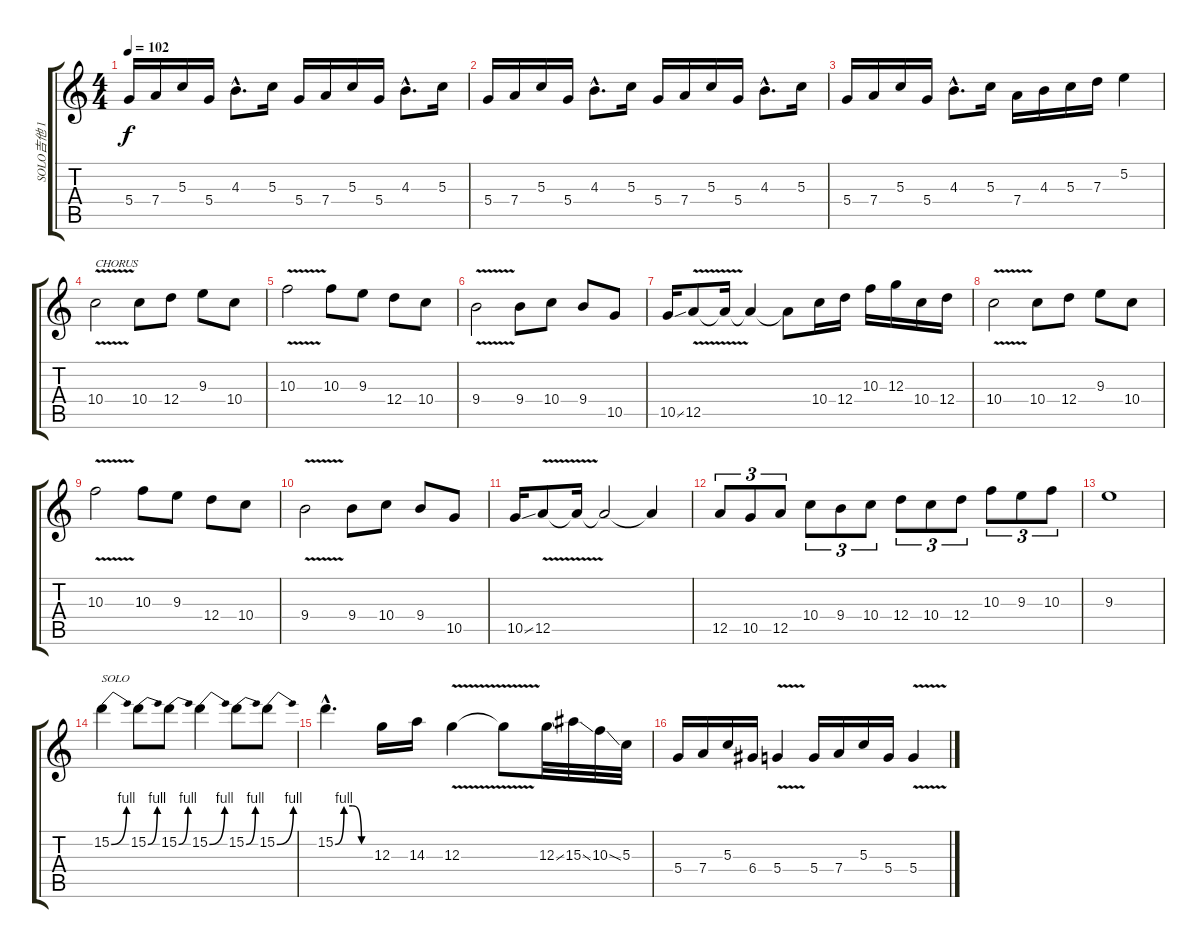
\track ("SOLO吉他 1" "SOLO吉他 1") {instrument distortionguitar}
\staff {score tabs}
\tuning (E4 B3 G3 D3 A2 E2) {hide}
\ts (4 4)
\tempo 102
\clef g2
\ks c
5.4.16{dy f} 7.4.16 5.3.16 5.4.16 4.3{hac}.8{d} 5.3.16 5.4.16 7.4.16 5.3.16 5.4.16 4.3{hac}.8{d} 5.3.16 |
5.4.16 7.4.16 5.3.16 5.4.16 4.3{hac}.8{d} 5.3.16 5.4.16 7.4.16 5.3.16 5.4.16 4.3{hac}.8{d} 5.3.16 |
5.4.16 7.4.16 5.3.16 5.4.16 4.3{hac}.8{d} 5.3.16 7.4.16 4.3.16 5.3.16 7.3.16 5.2.4 |
10.4{v}.2{txt "CHORUS"} 10.4.8 12.4.8 9.3.8 10.4.8 |
10.3{v}.2{volume 14} 10.3.8 9.3.8 12.4.8 10.4.8 |
9.4{v}.2{volume 10} 9.4.8 10.4.8 9.4.8 10.5.8 |
10.5{ss}.16 12.5{v}.8 12.5{t}.16 12.5{t}.4 12.5{t}.8 10.4.16{volume 14} 12.4.16 10.3.16 12.3.16 10.4.16 12.4.16 |
10.4{v}.2{volume 10} 10.4.8 12.4.8 9.3.8 10.4.8 |
10.3{v}.2{volume 14} 10.3.8 9.3.8 12.4.8 10.4.8 |
9.4{v}.2{volume 10} 9.4.8 10.4.8 9.4.8 10.5.8 |
10.5{ss}.16 12.5{v}.8 12.5{t}.16 12.5{t}.2 12.5{t}.4 |
12.5.8{tu (3 2)} 10.5.8{tu (3 2)} 12.5.8{tu (3 2)} 10.4.8{tu (3 2)} 9.4.8{tu (3 2)} 10.4.8{tu (3 2)} 12.4.8{tu (3 2)} 10.4.8{tu (3 2)} 12.4.8{tu (3 2)} 10.3.8{tu (3 2)} 9.3.8{tu (3 2)} 10.3.8{tu (3 2)} |
9.3.1 |
15.2{be (bend 0 0 60 4)}.4{txt "SOLO" volume 16} 15.2{be (bend 0 0 60 4)}.8 15.2{be (bend 0 0 60 4)}.8 15.2{be (bend 0 0 60 4)}.4 15.2{be (bend 0 0 60 4)}.8 15.2{be (bend 0 0 60 4)}.8 |
15.2{be (custom 0 0 15 4 30 4 45 0 60 0) hac}.4{d} 12.3.16 14.3.16 12.3{v}.4 12.3{t}.8 12.3{ss}.32 15.3{ss}.32 10.3{ss}.32 5.3.32 |
5.4.16 7.4.16 5.3.16 6.4.16 5.4{v}.4 5.4.16 7.4.16 5.3.16 5.4.16 5.4{v}.4
